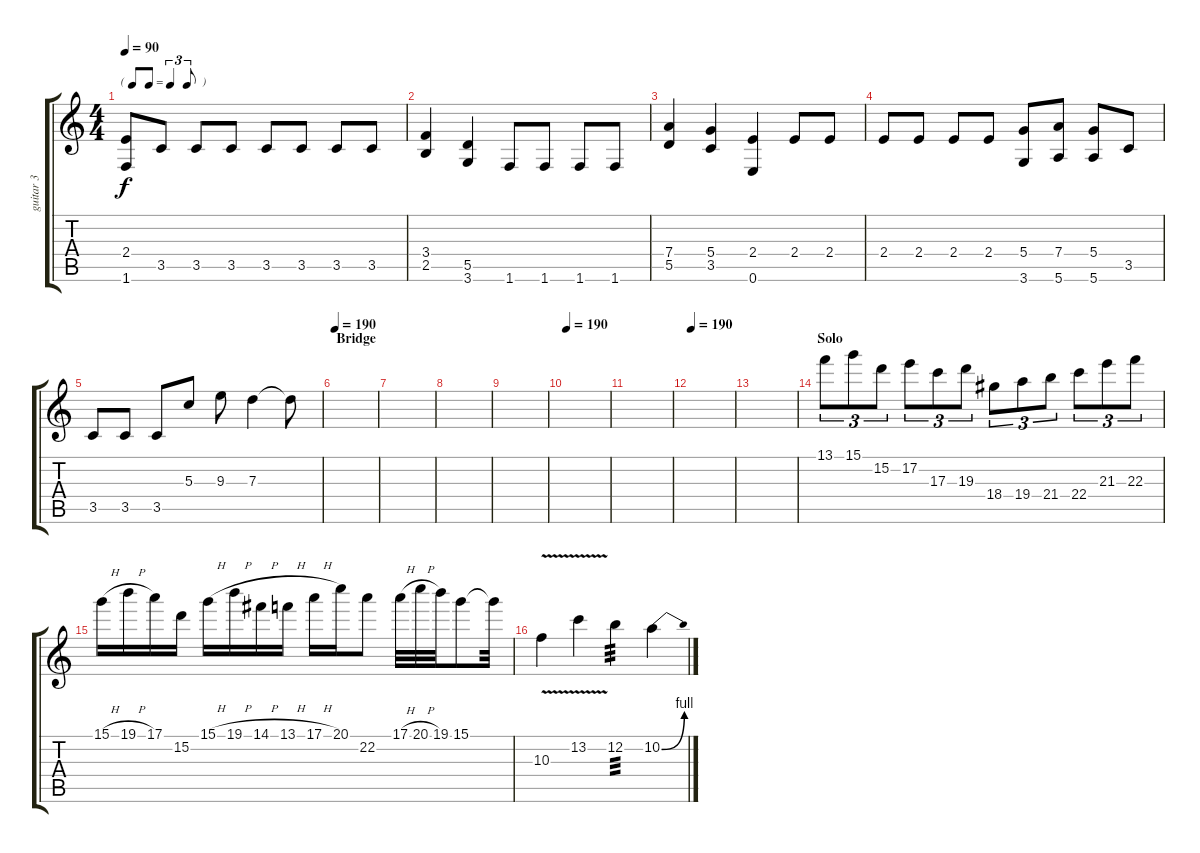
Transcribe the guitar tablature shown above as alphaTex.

\track ("guitar 3" "guitar 3") {instrument distortionguitar}
\staff {score tabs}
\tuning (E4 B3 G3 D3 A2 E2) {hide}
\ts (4 4)
\tf triplet8th
\tempo 90
\clef g2
\ks c
(2.4 1.6).8{dy f} 3.5.8 3.5.8 3.5.8 3.5.8 3.5.8 3.5.8 3.5.8 |
(3.4 2.5).4 (5.5 3.6).4 1.6.8 1.6.8 1.6.8 1.6.8 |
(7.4 5.5).4 (5.4 3.5).4 (2.4 0.6).4 2.4.8 2.4.8 |
2.4.8 2.4.8 2.4.8 2.4.8 (5.4 3.6).8 (7.4 5.6).8 (5.4 5.6).8 3.5.8 |
3.5.8 3.5.8 3.5.8 5.3.8 9.3.8 7.3.4 7.3{t}.8 |
\section ("" "Bridge")
\tempo 190
|
|
|
|
\tempo 190
|
|
\tempo 190
|
|
\section ("" "Solo")
13.1.8{tu (3 2)} 15.1.8{tu (3 2)} 15.2.8{tu (3 2)} 17.2.8{tu (3 2)} 17.3.8{tu (3 2)} 19.3.8{tu (3 2)} 18.4.8{tu (3 2)} 19.4.8{tu (3 2)} 21.4.8{tu (3 2)} 22.4.8{tu (3 2)} 21.3.8{tu (3 2)} 22.3.8{tu (3 2)} |
15.1{h}.16 19.1{h}.16 17.1.16 15.2.16 15.1{h}.16 19.1{h}.16 14.1{h}.16 13.1{h}.16 17.1{h}.16 20.1.16 22.2.8 17.1{h}.32 20.1{h}.32 19.1.32 15.1.8 15.1{t}.32 |
10.3{v}.4 13.2{v}.4 12.2.4{tp 3} 10.2{be (bend 0 0 60 4)}.4
